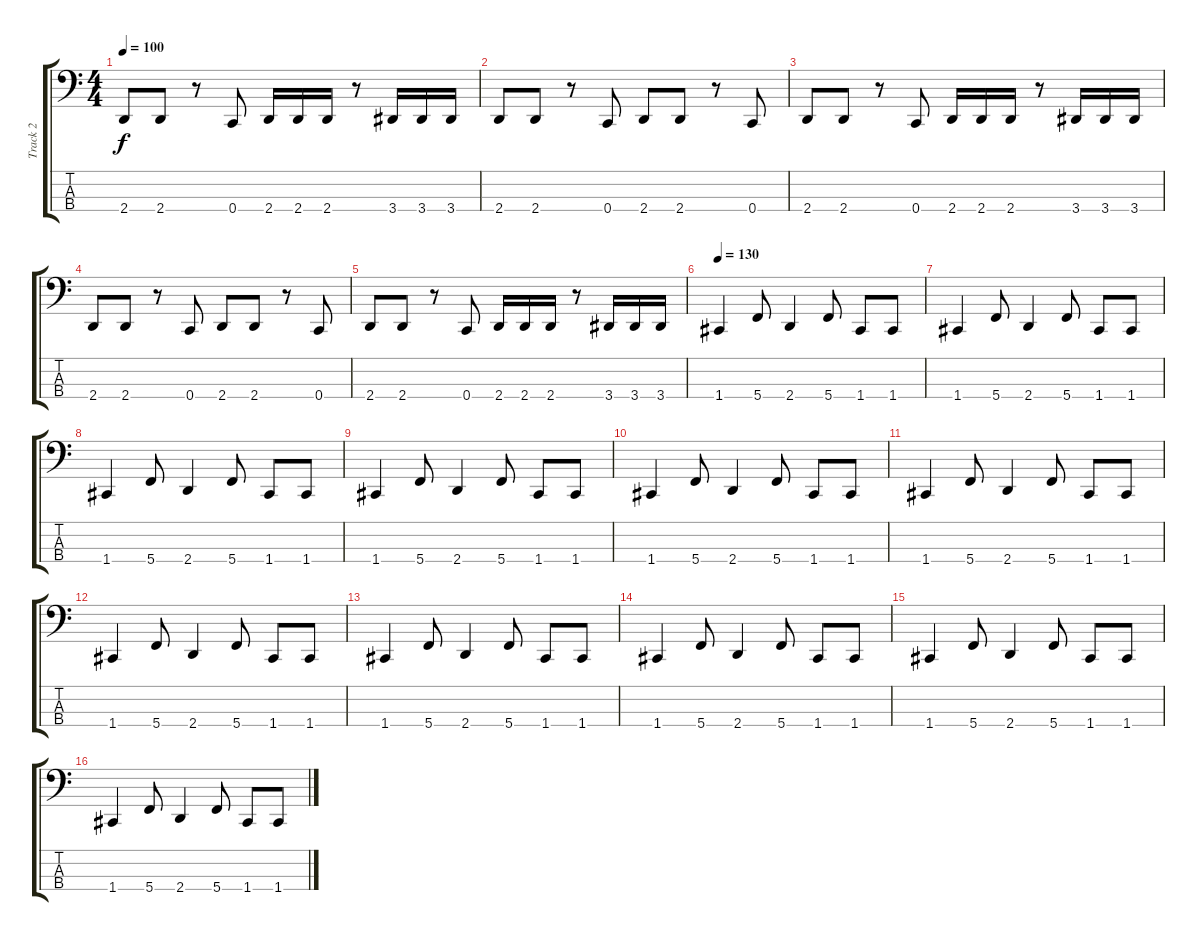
\track ("Track 2" "Track 2") {instrument electricbasspick}
\staff {score tabs}
\tuning (F2 C2 G1 C1) {hide}
\ts (4 4)
\tempo 100
\clef f4
\ks c
2.4.8{dy f} 2.4.8 r.8 0.4.8 2.4.16 2.4.16 2.4.16 r.8 3.4.16 3.4.16 3.4.16 |
2.4.8 2.4.8 r.8 0.4.8 2.4.8 2.4.8 r.8 0.4.8 |
2.4.8 2.4.8 r.8 0.4.8 2.4.16 2.4.16 2.4.16 r.8 3.4.16 3.4.16 3.4.16 |
2.4.8 2.4.8 r.8 0.4.8 2.4.8 2.4.8 r.8 0.4.8 |
2.4.8 2.4.8 r.8 0.4.8 2.4.16 2.4.16 2.4.16 r.8 3.4.16 3.4.16 3.4.16 |
\tempo 130
1.4.4 5.4.8 2.4.4 5.4.8 1.4.8 1.4.8 |
1.4.4 5.4.8 2.4.4 5.4.8 1.4.8 1.4.8 |
1.4.4 5.4.8 2.4.4 5.4.8 1.4.8 1.4.8 |
1.4.4 5.4.8 2.4.4 5.4.8 1.4.8 1.4.8 |
1.4.4 5.4.8 2.4.4 5.4.8 1.4.8 1.4.8 |
1.4.4 5.4.8 2.4.4 5.4.8 1.4.8 1.4.8 |
1.4.4 5.4.8 2.4.4 5.4.8 1.4.8 1.4.8 |
1.4.4 5.4.8 2.4.4 5.4.8 1.4.8 1.4.8 |
1.4.4 5.4.8 2.4.4 5.4.8 1.4.8 1.4.8 |
1.4.4 5.4.8 2.4.4 5.4.8 1.4.8 1.4.8 |
1.4.4 5.4.8 2.4.4 5.4.8 1.4.8 1.4.8
